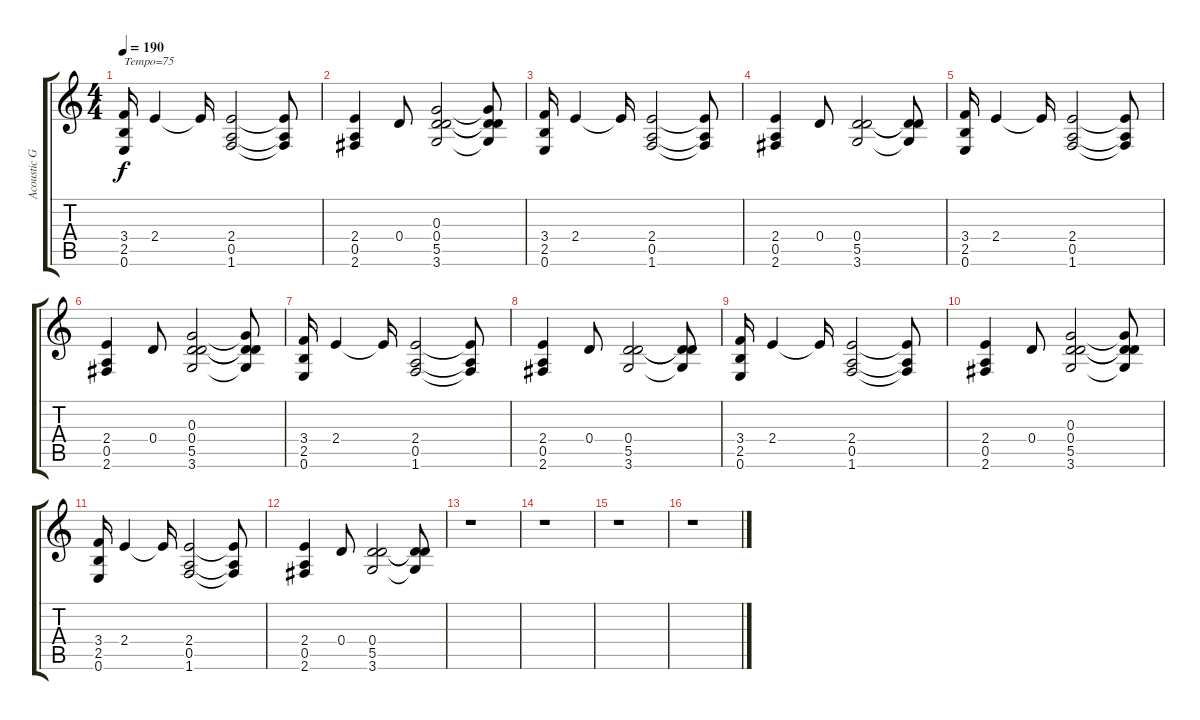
\track ("Acoustic Guitar 1" "Acoustic G") {instrument acousticguitarsteel}
\staff {score tabs}
\tuning (E4 B3 G3 D3 A2 E2) {hide}
\ts (4 4)
\tempo 190
\clef g2
\ks c
(3.4 2.5 0.6).16{txt "Tempo=75" dy f instrument acousticguitarsteel} 2.4.4 2.4{t}.16 (2.4 0.5 1.6).2 (2.4{t} 0.5{t} 1.6{t}).8 |
(2.4 0.5 2.6).4 0.4.8 (0.3 0.4 5.5 3.6).2 (0.3{t} 0.4{t} 5.5{t} 3.6{t}).8 |
(3.4 2.5 0.6).16 2.4.4 2.4{t}.16 (2.4 0.5 1.6).2 (2.4{t} 0.5{t} 1.6{t}).8 |
(2.4 0.5 2.6).4 0.4.8 (0.4 5.5 3.6).2 (0.4{t} 5.5{t} 3.6{t}).8 |
(3.4 2.5 0.6).16 2.4.4 2.4{t}.16 (2.4 0.5 1.6).2 (2.4{t} 0.5{t} 1.6{t}).8 |
(2.4 0.5 2.6).4 0.4.8 (0.3 0.4 5.5 3.6).2 (0.3{t} 0.4{t} 5.5{t} 3.6{t}).8 |
(3.4 2.5 0.6).16 2.4.4 2.4{t}.16 (2.4 0.5 1.6).2 (2.4{t} 0.5{t} 1.6{t}).8 |
(2.4 0.5 2.6).4 0.4.8 (0.4 5.5 3.6).2 (0.4{t} 5.5{t} 3.6{t}).8 |
(3.4 2.5 0.6).16 2.4.4 2.4{t}.16 (2.4 0.5 1.6).2 (2.4{t} 0.5{t} 1.6{t}).8 |
(2.4 0.5 2.6).4 0.4.8 (0.3 0.4 5.5 3.6).2 (0.3{t} 0.4{t} 5.5{t} 3.6{t}).8 |
(3.4 2.5 0.6).16 2.4.4 2.4{t}.16 (2.4 0.5 1.6).2 (2.4{t} 0.5{t} 1.6{t}).8 |
(2.4 0.5 2.6).4 0.4.8 (0.4 5.5 3.6).2 (0.4{t} 5.5{t} 3.6{t}).8 |
r.1 |
r.1 |
r.1 |
r.1
